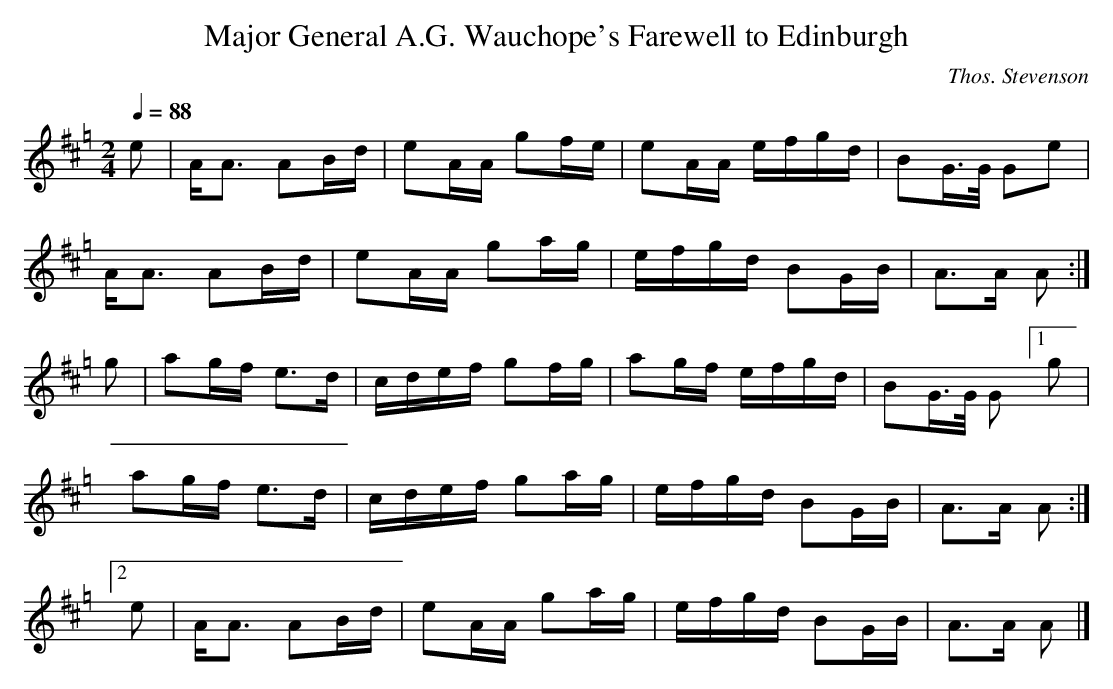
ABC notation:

X:1
T:Major General A.G. Wauchope's Farewell to Edinburgh
C:Thos. Stevenson
M:2/4
L:1/16
Q:1/4=88
K:Hp
   e2|AA3  A2Bd|e2AA g2fe|e2AA efgd|B2G>G G2e2  |
      AA3  A2Bd|e2AA g2ag|efgd B2GB|A3A   A2   :|
   g2|a2gf e3d |cdef g2fg|a2gf efgd|B2G>G G2[1g2|
      a2gf e3d |cdef g2ag|efgd B2GB|A3A   A2   :|
[2 e2|AA3  A2Bd|e2AA g2ag|efgd B2GB|A3A   A2   |]
